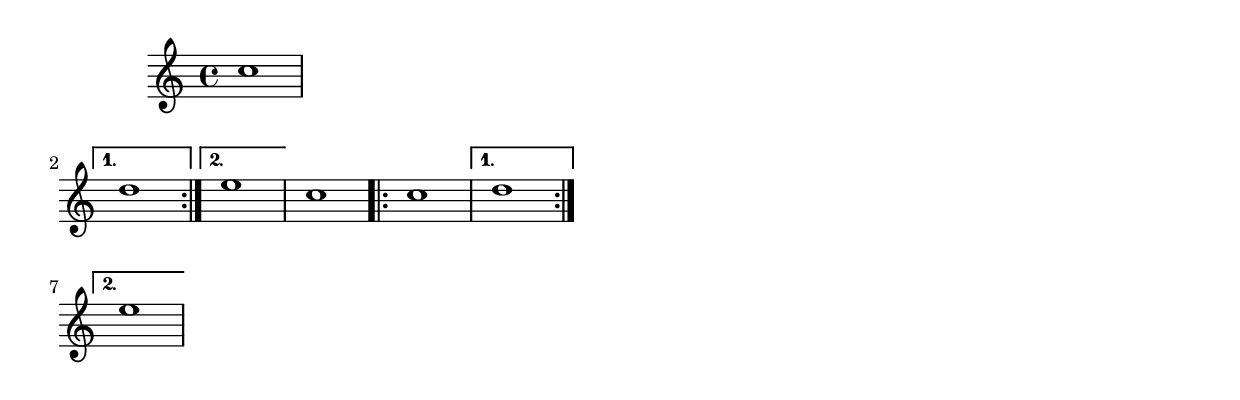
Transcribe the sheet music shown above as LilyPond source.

\version "2.14.0"

\header{
  texidoc="
Across linebreaks, the left edge of a first and second alternative
bracket should be equal.
"
}

\layout { ragged-right= ##t }

\context Staff\relative c''  {
  \repeat "volta" 2 { c1 \break } \alternative { d e }
  c1
  \repeat "volta" 2 { c1 } \alternative { { d \break}  e }

}


